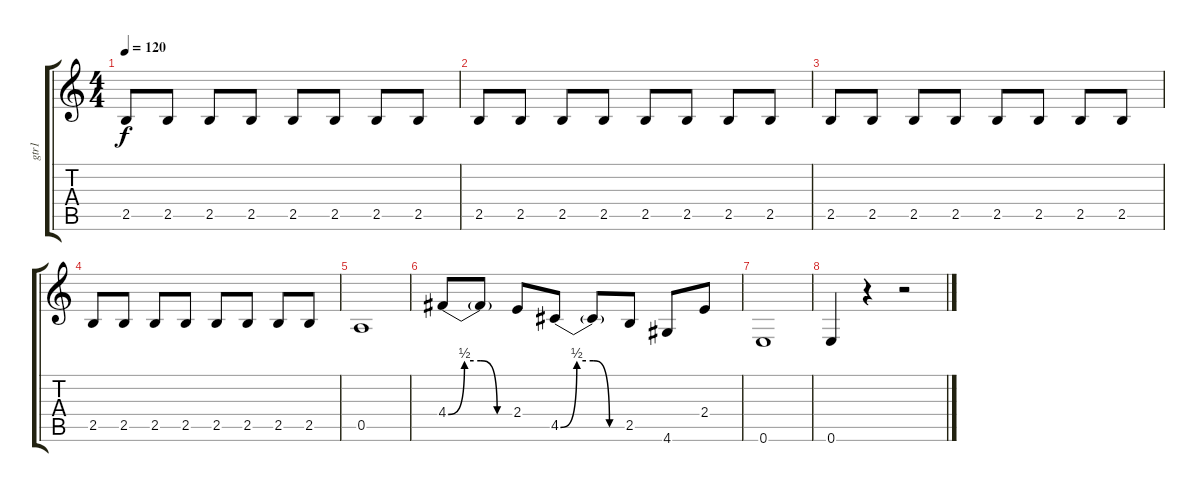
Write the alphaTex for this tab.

\track ("gtr1" "gtr1") {instrument distortionguitar}
\staff {score tabs}
\tuning (E4 B3 G3 D3 A2 E2) {hide}
\ts (4 4)
\tempo 120
\clef g2
\ks c
2.5.8{dy f} 2.5.8 2.5.8 2.5.8 2.5.8 2.5.8 2.5.8 2.5.8 |
2.5.8 2.5.8 2.5.8 2.5.8 2.5.8 2.5.8 2.5.8 2.5.8 |
2.5.8 2.5.8 2.5.8 2.5.8 2.5.8 2.5.8 2.5.8 2.5.8 |
2.5.8 2.5.8 2.5.8 2.5.8 2.5.8 2.5.8 2.5.8 2.5.8 |
0.5.1 |
4.4{be (custom 0 0 15 2 30 2 45 0 60 0)}.8 4.4{t}.8 2.4.8 4.5{be (custom 0 0 15 2 30 2 45 0 60 0)}.8 4.5{t}.8 2.5.8 4.6.8 2.4.8 |
0.6.1 |
0.6.4 r.4 r.2
